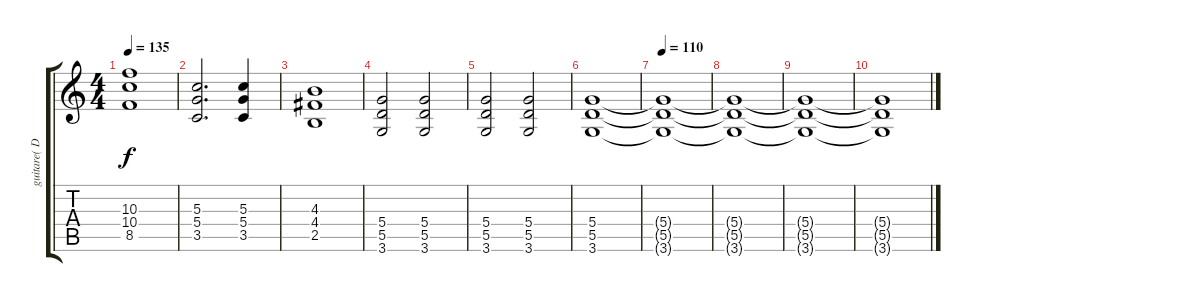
\track ("guitare( Dave )" "guitare( D") {instrument distortionguitar}
\staff {score tabs}
\tuning (E4 B3 G3 D3 A2 E2) {hide}
\ts (4 4)
\tempo 135
\clef g2
\ks c
(10.3 10.4 8.5).1{dy f} |
(5.3 5.4 3.5).2{d} (5.3 5.4 3.5).4 |
(4.3 4.4 2.5).1 |
(5.4 5.5 3.6).2 (5.4 5.5 3.6).2 |
(5.4 5.5 3.6).2 (5.4 5.5 3.6).2 |
(5.4 5.5 3.6).1 |
\tempo 110
(5.4{t} 5.5{t} 3.6{t}).1{volume 10} |
(5.4{t} 5.5{t} 3.6{t}).1 |
(5.4{t} 5.5{t} 3.6{t}).1 |
(5.4{t} 5.5{t} 3.6{t}).1
